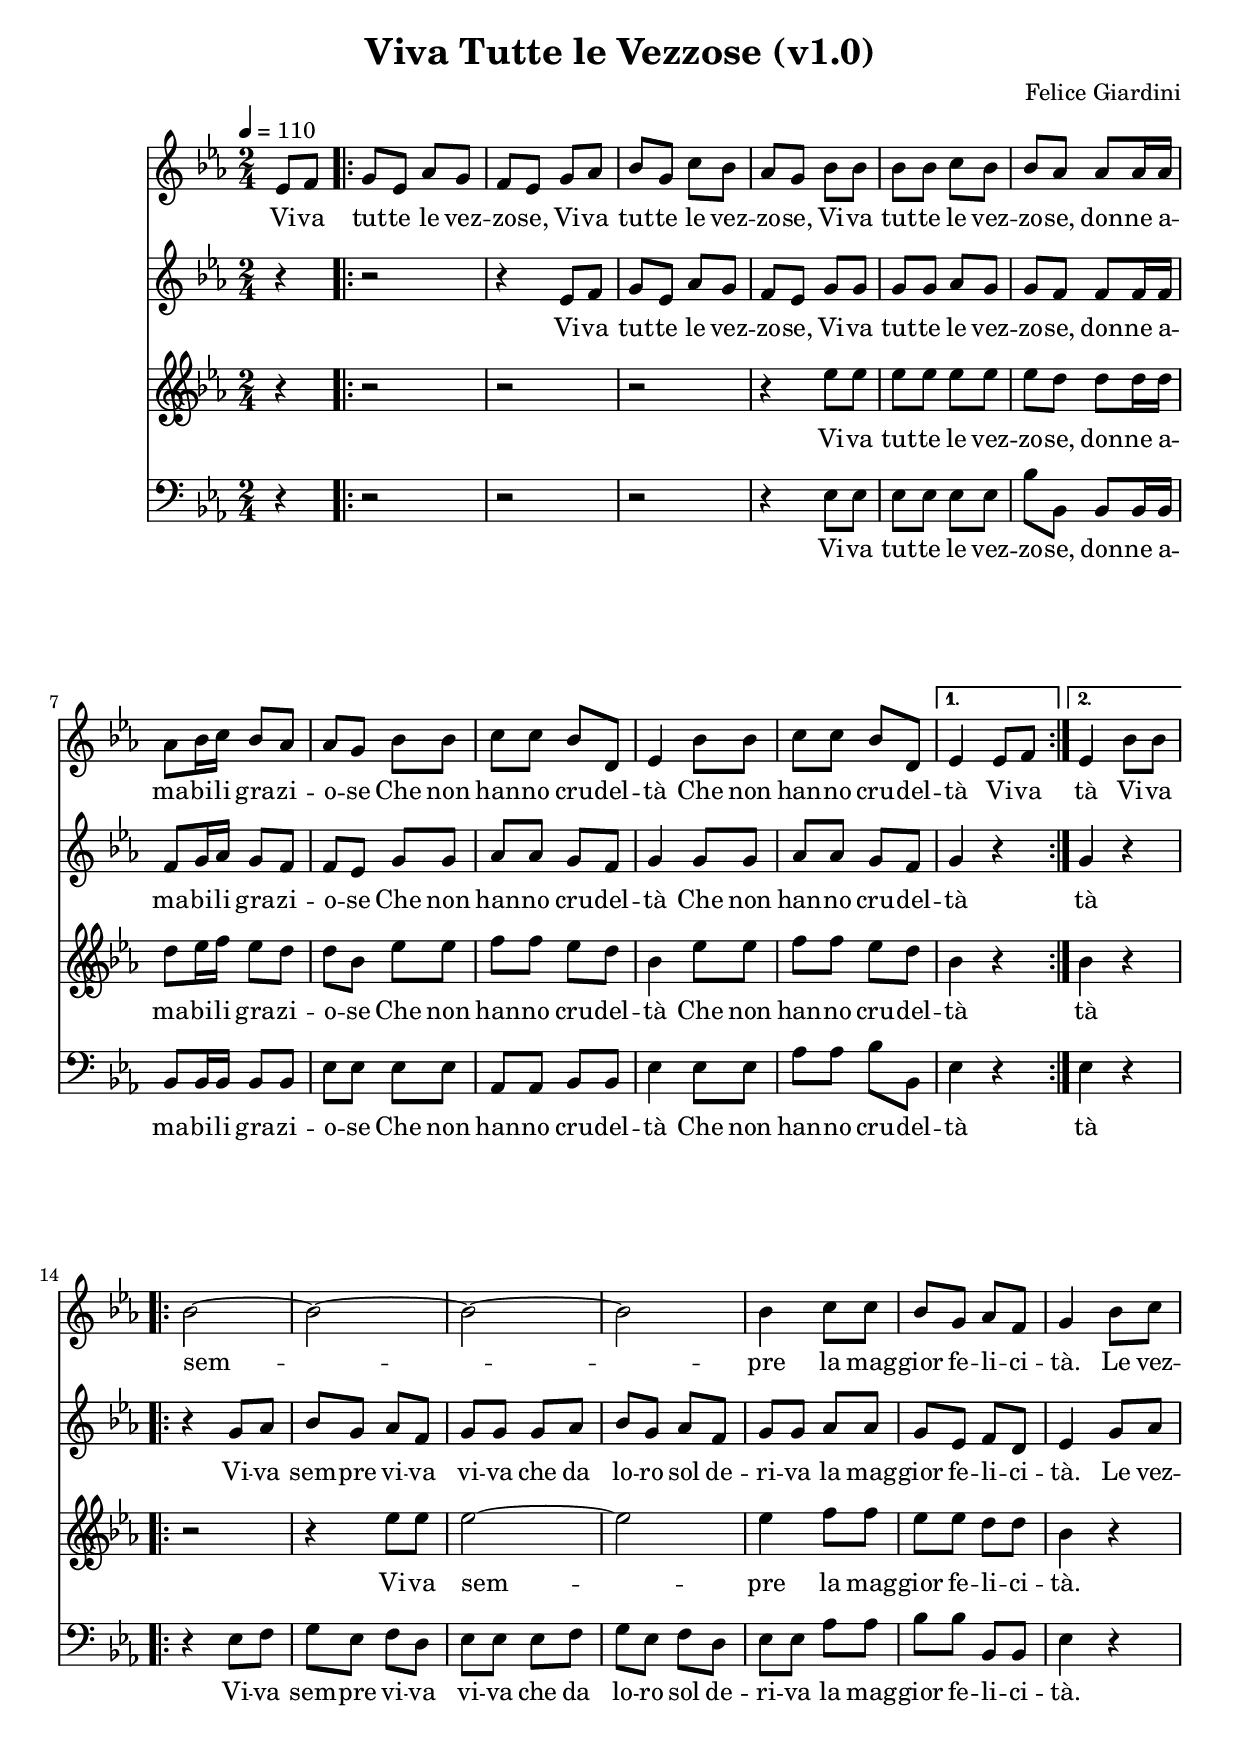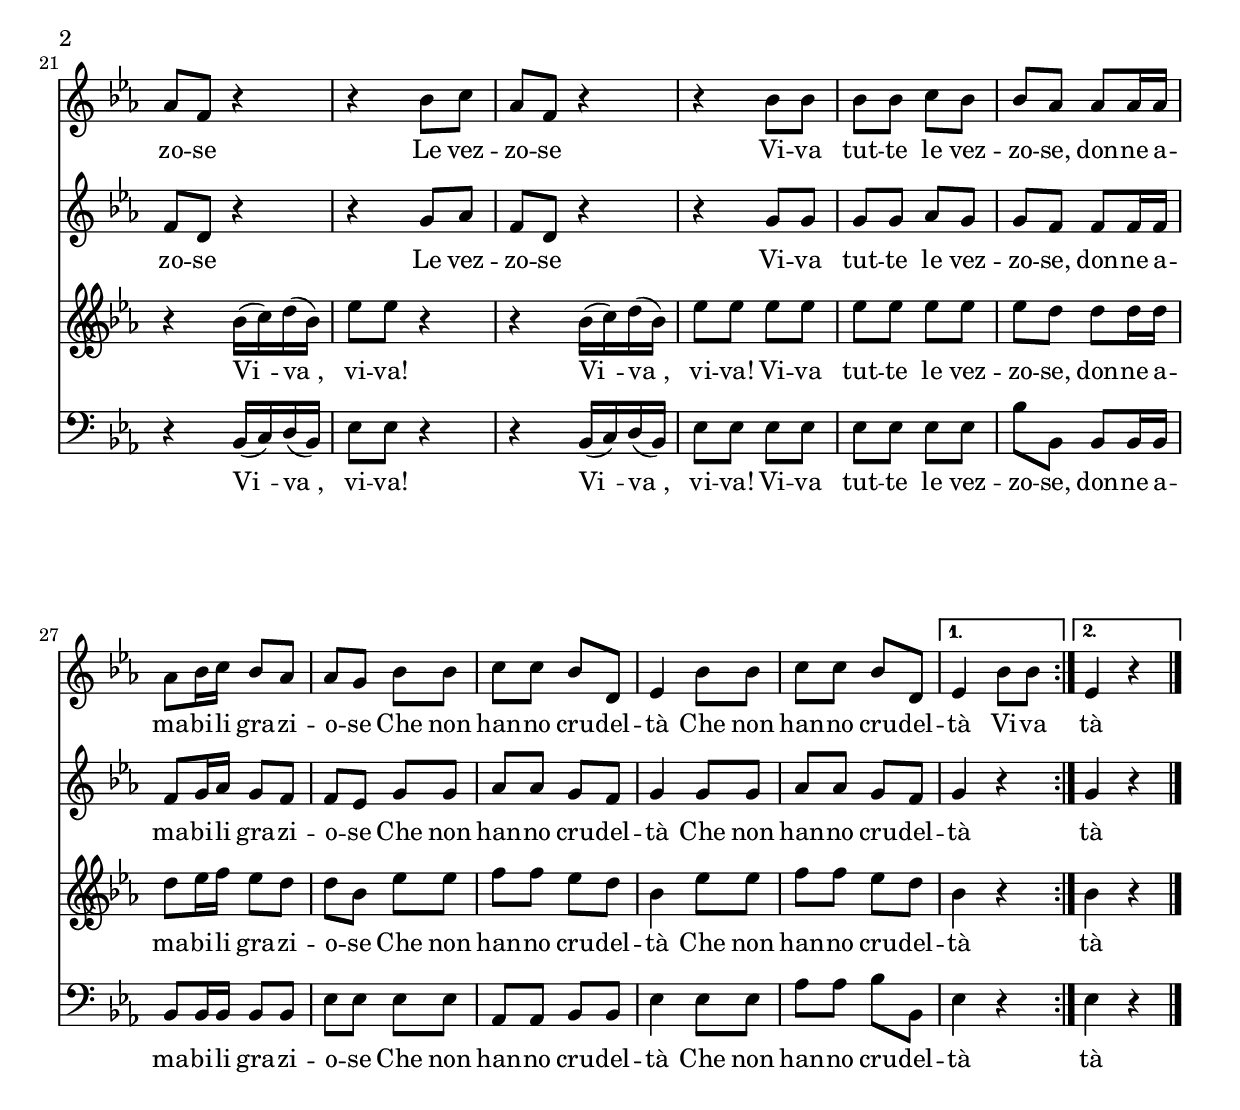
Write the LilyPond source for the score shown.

\version "2.22"


\header {
  title = "Viva Tutte le Vezzose (v1.0)"
  composer = "Felice Giardini"
}

soprano = \relative {
  \time 2/4 \tempo 4 = 110 \key ees \major
  \partial 4 ees'8 f8 |
  \repeat volta 2 {
    g8 ees aes g | f ees
    g aes | bes g c bes | aes g
    bes bes | bes bes c bes | bes aes aes aes16 aes16 | aes8 bes16 c16 bes8 aes | aes g
    bes bes | c c bes d, | ees4 bes'8 bes | c c bes d, | }
  \alternative { { ees4 ees8 f } { ees4 bes'8 bes } }
  \repeat volta 2 {
    bes2~bes2~bes2~bes2 |
    bes4 c8 c | bes g aes f | g4
    bes8 c | aes f r4 | r4
    bes8 c | aes f r4 | r4
    bes8 bes | bes bes c bes | bes aes aes aes16 aes16 | aes8 bes16 c16 bes8 aes | aes g
    bes bes | c c bes d, | ees4 bes'8 bes | c c bes d, | }
  \alternative { { ees4 bes'8 bes } { ees,4 r4 } } \bar "|."
}

alto = \relative {
  \time 2/4 \tempo 4 = 110 \key ees \major
  \partial 4 r4 |
  \repeat volta 2 {
    r2 | r4
    ees'8 f8 | g8 ees aes g | f ees
    g g | g g aes g | g f f f16 f | f8 g16 aes g8 f | f ees
    g g | aes aes g f | g4
    g8 g | aes aes g f | }
  \alternative { { g4 r4 } { g4 r4 } }
  \repeat volta 2 {
    r4 g8 aes | bes g aes f | g g
    g8 aes | bes g aes f | g g
    aes aes | g ees f d | ees4
    g8 aes | f d r4 | r4
    g8 aes | f d r4 | r4
    g8 g | g g aes g | g f f f16 f | f8 g16 aes g8 f | f ees
    g g | aes aes g f | g4
    g8 g | aes aes g f |
  }
  \alternative { { g4 r4 } { g4 r4 } }
}

tenor = \relative {
  \time 2/4 \tempo 4 = 110 \key ees \major \clef GG
  \partial 4 r4 |
  \repeat volta 2 {
    r2 r2 r2 | r4
    ees'8 ees | ees ees ees ees | ees d d d16 d | d8 ees16 f ees8 d | d bes
    ees ees | f f ees d | bes4
    ees8 ees | f f ees d 
  }
  \alternative { { bes4 r4 } { bes4 r4 } }
  \repeat volta 2 {
    r2 r4 ees8 ees ees2~ees2 | ees4
    f8 f | ees ees d d | bes4 r4 | r4
    bes16( c) d( bes) | ees8 ees r4 | r4
    bes16( c) d( bes) | ees8 ees
    ees8 ees | ees ees ees ees | ees d d d16 d | d8 ees16 f ees8 d | d bes
    ees ees | f f ees d | bes4
    ees8 ees | f f ees d 
  }
  \alternative { { bes4 r4 } { bes4 r4 } }
}

basso = \relative {
  \time 2/4 \tempo 4 = 110 \key ees \major  \clef bass
  \partial 4 r4 |
  \repeat volta 2 {
    r2 r2 r2 | r4
    ees8 ees | ees ees ees ees | bes' bes, bes bes16 bes | bes8 bes16 bes bes8 bes | ees ees
    ees8 ees | aes, aes bes bes | ees4 ees8 ees | aes aes bes bes, |
  }
  \alternative { { ees4 r4 } { ees4 r4 } }
  \repeat volta 2 {
    r4 ees8 f | g ees f d | ees ees ees f | g ees f d | ees ees
    aes aes | bes bes bes, bes | ees4 r4 | r4
    bes16( c) d( bes) | ees8 ees r4 | r4
    bes16( c) d( bes) | ees8 ees
    ees8 ees | ees ees ees ees | bes' bes, bes bes16 bes | bes8 bes16 bes bes8 bes | ees ees
    ees8 ees | aes, aes bes bes | ees4 ees8 ees | aes aes bes bes, |
  }
  \alternative { { ees4 r4 } { ees4 r4 } }
}


vivaTutte = \lyricmode { Vi -- va tut -- te le vez -- zo -- se, }
donneAmabili = \lyricmode { don -- ne a -- ma -- bi -- li gra -- zi -- o -- se }
cheNonHanno = \lyricmode { Che non han -- no  cru -- del -- tà }
vivaSempre = \lyricmode { Vi -- va sem -- pre la mag -- gior fe -- li -- ci -- tà. }
leVezzose = \lyricmode { Le vez -- zo -- se }
vivaSempreVivaViva = \lyricmode {
  Vi -- va sem -- pre vi -- va vi -- va che da lo -- ro sol de -- ri -- va
  la mag -- gior fe -- li -- ci -- tà.
}
vivaViva = \lyricmode { Vi_ -- va_, vi -- va! }

\book {
  \bookOutputSuffix "tutti"
  \score {
    <<
      \new Staff {
	\soprano
      }
      \addlyrics {
	\vivaTutte
	\vivaTutte
	\vivaTutte
	\donneAmabili
	\cheNonHanno
	\cheNonHanno
	Vi -- va tà
	\vivaSempre
	\leVezzose
	\leVezzose
	\vivaTutte
	\donneAmabili
	\cheNonHanno
	\cheNonHanno
	Vi -- va tà
      }
      \new Staff {
	\alto
      }
      \addlyrics {
	\vivaTutte
	\vivaTutte
	\donneAmabili
	\cheNonHanno
	\cheNonHanno
	tà
	\vivaSempreVivaViva
	\leVezzose
	\leVezzose
	\vivaTutte
	\donneAmabili
	\cheNonHanno
	\cheNonHanno
	tà
      }
      \new Staff {
	\tenor
      }
      \addlyrics {
	\vivaTutte
	\donneAmabili
	\cheNonHanno
	\cheNonHanno
	tà
	\vivaSempre
	\vivaViva
	\vivaViva
	\vivaTutte
	\donneAmabili
	\cheNonHanno
	\cheNonHanno
	tà
      }
      \new Staff {
	\basso
      }
      \addlyrics {
	\vivaTutte
	\donneAmabili
	\cheNonHanno
	\cheNonHanno
	tà
	\vivaSempreVivaViva
	\vivaViva
	\vivaViva
	\vivaTutte
	\donneAmabili
	\cheNonHanno
	\cheNonHanno
	tà
      }
    >>
  }
  \score {
    \unfoldRepeats
    <<
      \new Staff \soprano
      \new Staff \alto
      \new Staff \tenor
      \new Staff \basso
    >>
    \midi { }
  }
}

\book {
  \bookOutputSuffix "soprano"
  \score {
    \unfoldRepeats
    <<
      \new Staff \soprano
    >>
    \midi { }
  }
}

\book {
  \bookOutputSuffix "alto"
  \score {
    \unfoldRepeats
    <<
      \new Staff \alto
    >>
    \midi { }
  }
}

\book {
  \bookOutputSuffix "tenor"
  \score {
    \unfoldRepeats
    <<
      \new Staff \tenor
    >>
    \midi { }
  }
}

\book {
  \bookOutputSuffix "basso"
  \score {
    \unfoldRepeats
    <<
      \new Staff \basso
    >>
    \midi { }
  }
}
